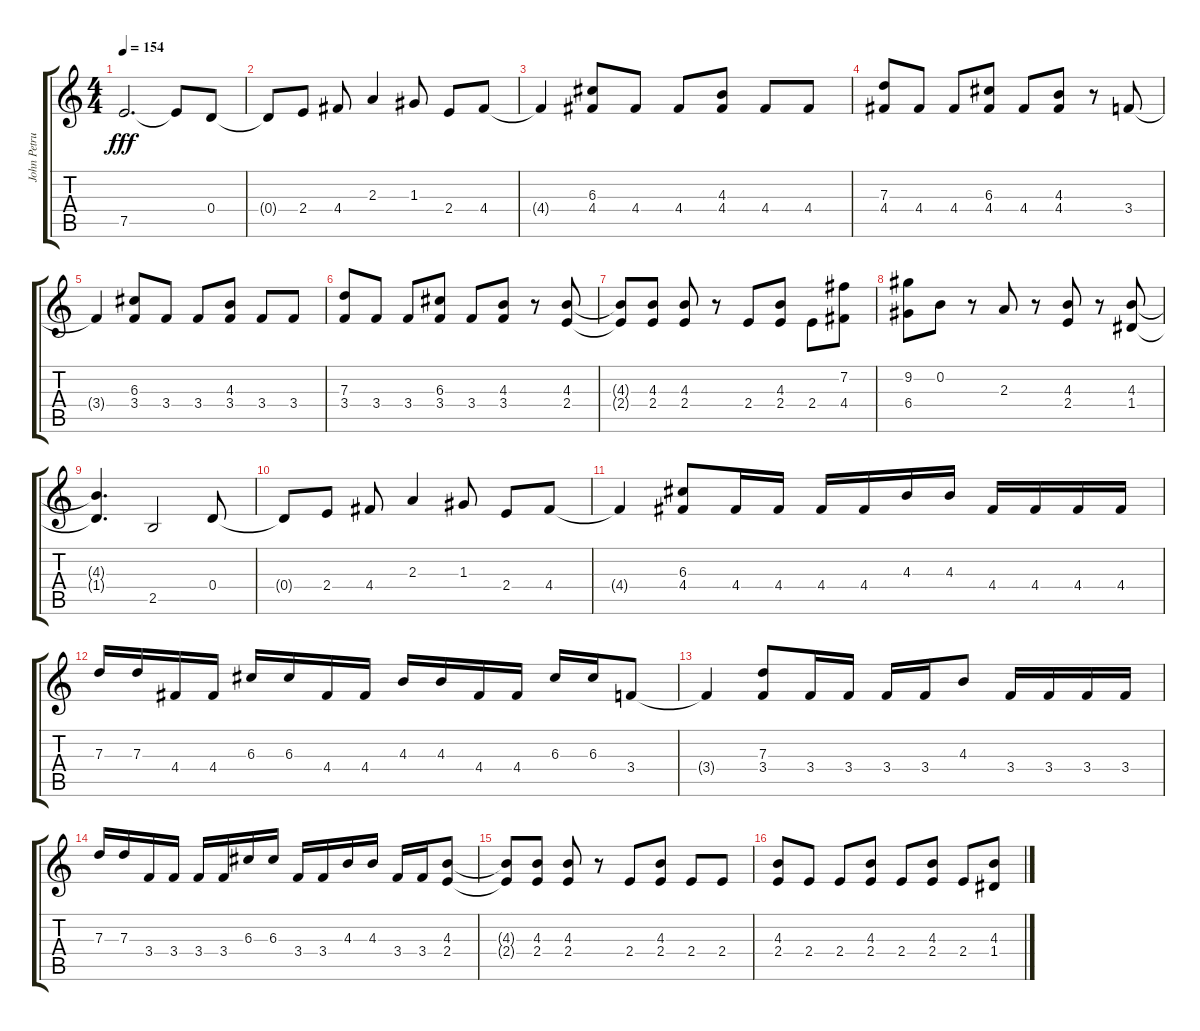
\track ("John Petrucci Lead" "John Petru") {instrument distortionguitar}
\staff {score tabs}
\tuning (E4 B3 G3 D3 A2 E2) {hide}
\ts (4 4)
\tempo 154
\clef g2
\ks c
7.5{t}.2{d dy fff} 7.5{t}.8 0.4.8 |
0.4{t}.8 2.4.8 4.4.8 2.3.4 1.3.8 2.4.8 4.4.8 |
4.4{t}.4 (6.3 4.4).8 4.4.8 4.4.8 (4.3 4.4).8 4.4.8 4.4.8 |
(7.3 4.4).8 4.4.8 4.4.8 (6.3 4.4).8 4.4.8 (4.3 4.4).8 r.8 3.4.8 |
3.4{t}.4 (6.3 3.4).8 3.4.8 3.4.8 (4.3 3.4).8 3.4.8 3.4.8 |
(7.3 3.4).8 3.4.8 3.4.8 (6.3 3.4).8 3.4.8 (4.3 3.4).8 r.8 (4.3 2.4).8 |
(4.3{t} 2.4{t}).8 (4.3 2.4).8 (4.3 2.4).8 r.8 2.4.8 (4.3 2.4).8 2.4.8 (7.2 4.4).8 |
(9.2 6.4).8 0.2.8 r.8 2.3.8 r.8 (4.3 2.4).8 r.8 (4.3 1.4).8 |
(4.3{t} 1.4{t}).4{d} 2.5.2 0.4.8 |
0.4{t}.8 2.4.8 4.4.8 2.3.4 1.3.8 2.4.8 4.4.8 |
4.4{t}.4 (6.3 4.4).8 4.4.16 4.4.16 4.4.16 4.4.16 4.3.16 4.3.16 4.4.16 4.4.16 4.4.16 4.4.16 |
7.3.16 7.3.16 4.4.16 4.4.16 6.3.16 6.3.16 4.4.16 4.4.16 4.3.16 4.3.16 4.4.16 4.4.16 6.3.16 6.3.16 3.4.8 |
3.4{t}.4 (7.3 3.4).8 3.4.16 3.4.16 3.4.16 3.4.16 4.3.8 3.4.16 3.4.16 3.4.16 3.4.16 |
7.3.16 7.3.16 3.4.16 3.4.16 3.4.16 3.4.16 6.3.16 6.3.16 3.4.16 3.4.16 4.3.16 4.3.16 3.4.16 3.4.16 (4.3 2.4).8 |
(4.3{t} 2.4{t}).8 (4.3 2.4).8 (4.3 2.4).8 r.8 2.4.8 (4.3 2.4).8 2.4.8 2.4.8 |
(4.3 2.4).8 2.4.8 2.4.8 (4.3 2.4).8 2.4.8 (4.3 2.4).8 2.4.8 (4.3 1.4).8
